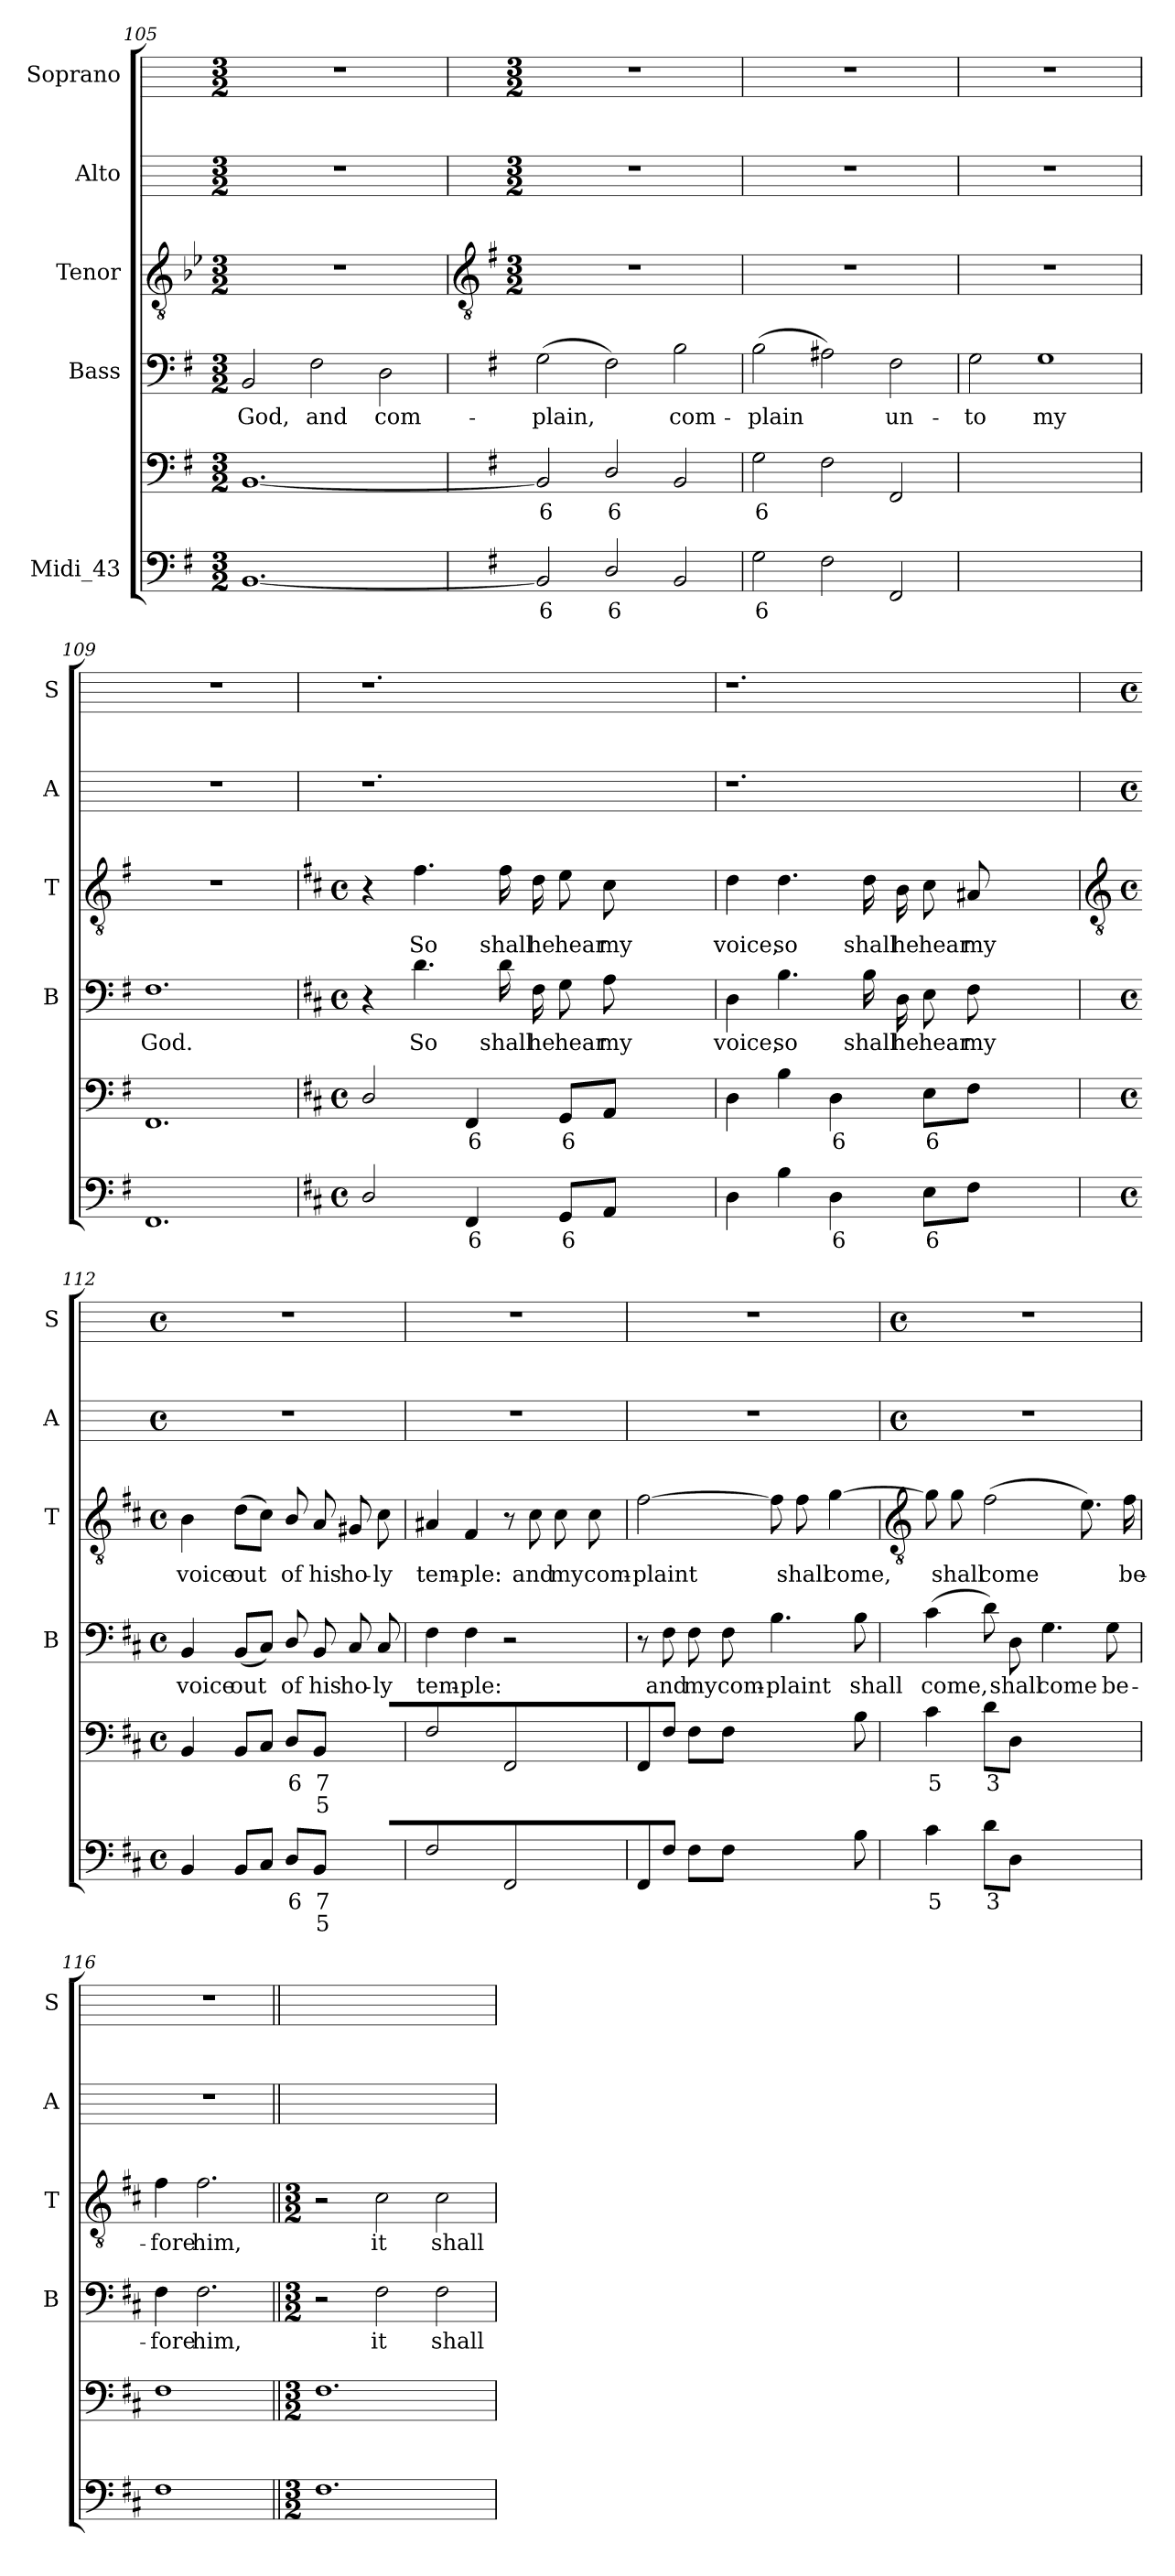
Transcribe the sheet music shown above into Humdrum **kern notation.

**kern	**text	**text	**kern	**text	**text	**kern	**text	**kern	**text	**kern	**kern
*part5	*part5	*part5	*part5	*part5	*part5	*part4	*part4	*part3	*part3	*part2	*part1
*staff6	*staff6	*staff6	*staff5	*staff5	*staff5	*staff4	*staff4	*staff3	*staff3	*staff2	*staff1
*I"Midi_43	*	*	*	*	*	*I"Bass	*	*I"Tenor	*	*I"Alto	*I"Soprano
*	*	*	*	*	*	*I'B	*	*I'T	*	*I'A	*I'S
*clefF4	*	*	*clefF4	*	*	*clefF4	*	*clefGv2	*	*	*
*k[f#]	*	*	*k[f#]	*	*	*k[f#]	*	*k[b-e-]	*	*	*
*G:	*	*	*G:	*	*	*G:	*	*B-:	*	*	*
*M3/2	*	*	*M3/2	*	*	*M3/2	*	*M3/2	*	*M3/2	*M3/2
=105	=105	=105	=105	=105	=105	=105	=105	=105	=105	=105	=105
!	!	!	!	!	!	!	!LO:LY:b	!	!	!	!
[1.BB	.	.	[1.BB	.	.	2BB	God,	1.r	.	1.r	1.r
!	!	!	!	!	!	!	!LO:LY:b	!	!	!	!
.	.	.	.	.	.	2F#	and	.	.	.	.
!	!	!	!	!	!	!	!LO:LY:b	!	!	!	!
.	.	.	.	.	.	2D	com-	.	.	.	.
!!LO:LB:g=z
=106	=106	=106	=106	=106	=106	=106	=106	=106	=106	=106	=106
*	*	*	*	*	*	*	*	*clefGv2	*	*	*
*	*	*	*	*	*	*	*	*k[f#]	*	*	*
*	*	*	*	*	*	*	*	*G:	*	*	*
*	*	*	*	*	*	*	*	*M3/2	*	*M3/2	*M3/2
!	!LO:LY:b	!	!	!LO:LY:b	!	!	!LO:LY:b	!LO:N:vis=1	!	!	!
2BB]	6	.	2BB]	6	.	(>2G	-plain,	1.r	.	1.r	1.r
!	!LO:LY:b	!	!	!LO:LY:b	!	!	!	!	!	!	!
2D/	6	.	2D/	6	.	2F#)	.	.	.	.	.
!	!	!	!	!	!	!	!LO:LY:b	!	!	!	!
2BB	.	.	2BB	.	.	2B	com-	.	.	.	.
=107	=107	=107	=107	=107	=107	=107	=107	=107	=107	=107	=107
!	!LO:LY:b	!	!	!LO:LY:b	!	!	!LO:LY:b	!LO:N:vis=1	!	!	!
2G	6	.	2G	6	.	(>2B	-plain	1.r	.	1.r	1.r
2F#	.	.	2F#	.	.	2A#X)	.	.	.	.	.
!	!	!	!	!	!	!	!LO:LY:b	!	!	!	!
2FF#	.	.	2FF#	.	.	2F#	un-	.	.	.	.
=108	=108	=108	=108	=108	=108	=108	=108	=108	=108	=108	=108
!	!LO:LY:b	!	!	!LO:LY:b	!	!	!LO:LY:b	!LO:N:vis=1	!	!	!
[2GGyy	7	.	[2GGyy	7	.	2G	-to	1.r	.	1.r	1.r
!	!LO:LY:b	!	!	!LO:LY:b	!	!	!LO:LY:b	!	!	!	!
1GGyy]	6	.	1GGyy]	6	.	1G	my	.	.	.	.
=109	=109	=109	=109	=109	=109	=109	=109	=109	=109	=109	=109
!	!	!	!	!	!	!	!LO:LY:b	!LO:N:vis=1	!	!	!
1.FF#	.	.	1.FF#	.	.	1.F#	God.	1.r	.	1.r	1.r
=110	=110	=110	=110	=110	=110	=110	=110	=110	=110	=110	=110
*k[f#c#]	*	*	*k[f#c#]	*	*	*k[f#c#]	*	*k[f#c#]	*	*	*
*D:	*	*	*D:	*	*	*D:	*	*D:	*	*	*
*M4/4	*	*	*M4/4	*	*	*M4/4	*	*M4/4	*	*	*
*met(c)	*	*	*met(c)	*	*	*met(c)	*	*met(c)	*	*	*
2D/	.	.	2D/	.	.	4r	.	4r	.	1.r	1.r
!	!	!	!	!	!	!	!LO:LY:b	!	!LO:LY:b	!	!
.	.	.	.	.	.	4.d	So	4.f#	So	.	.
!	!LO:LY:b	!	!	!LO:LY:b	!	!	!	!	!	!	!
4FF#	6	.	4FF#	6	.	.	.	.	.	.	.
!	!	!	!	!	!	!	!LO:LY:b	!	!LO:LY:b	!	!
.	.	.	.	.	.	16d	shall	16f#	shall	.	.
!	!	!	!	!	!	!	!LO:LY:b	!	!LO:LY:b	!	!
.	.	.	.	.	.	16F#	he	16d	he	.	.
!	!LO:LY:b	!	!	!LO:LY:b	!	!	!LO:LY:b	!	!LO:LY:b	!	!
8GGL	6	.	8GGL	6	.	8G	hear	8e	hear	.	.
!	!	!	!	!	!	!	!LO:LY:b	!	!LO:LY:b	!	!
8AAJ	.	.	8AAJ	.	.	8A	my	8c#	my	.	.
2ryy	.	.	2ryy	.	.	2ryy	.	2ryy	.	.	.
=111	=111	=111	=111	=111	=111	=111	=111	=111	=111	=111	=111
!	!	!	!	!	!	!	!LO:LY:b	!	!LO:LY:b	!	!
4D	.	.	4D	.	.	4D	voice,	4d	voice,	1.r	1.r
!	!	!	!	!	!	!	!LO:LY:b	!	!LO:LY:b	!	!
4B	.	.	4B	.	.	4.B	so	4.d	so	.	.
!	!LO:LY:b	!	!	!LO:LY:b	!	!	!	!	!	!	!
4D	6	.	4D	6	.	.	.	.	.	.	.
!	!	!	!	!	!	!	!LO:LY:b	!	!LO:LY:b	!	!
.	.	.	.	.	.	16B	shall	16d	shall	.	.
!	!	!	!	!	!	!	!LO:LY:b	!	!LO:LY:b	!	!
.	.	.	.	.	.	16D	he	16B	he	.	.
!	!LO:LY:b	!	!	!LO:LY:b	!	!	!LO:LY:b	!	!LO:LY:b	!	!
8EL	6	.	8EL	6	.	8E	hear	8c#	hear	.	.
!	!	!	!	!	!	!	!LO:LY:b	!	!LO:LY:b	!	!
8F#J	.	.	8F#J	.	.	8F#	my	8A#X	my	.	.
2ryy	.	.	2ryy	.	.	2ryy	.	2ryy	.	.	.
!!LO:LB:g=z
=112	=112	=112	=112	=112	=112	=112	=112	=112	=112	=112	=112
*	*	*	*	*	*	*	*	*clefGv2	*	*	*
*M4/4	*	*	*M4/4	*	*	*M4/4	*	*M4/4	*	*M4/4	*M4/4
*met(c)	*	*	*met(c)	*	*	*met(c)	*	*met(c)	*	*met(c)	*met(c)
!	!	!	!	!	!	!	!LO:LY:b	!	!LO:LY:b	!	!
4BB	.	.	4BB	.	.	4BB	voice	4B	voice	1r	1r
!	!	!	!	!	!	!	!LO:LY:b	!	!LO:LY:b	!	!
8BBL	.	.	8BBL	.	.	(<8BBL	out	(>8dL	out	.	.
8C#J	.	.	8C#J	.	.	8C#J)	.	8c#J)	.	.	.
!	!LO:LY:b	!	!	!LO:LY:b	!	!	!LO:LY:b	!	!LO:LY:b	!	!
8DL	6	.	8DL	6	.	8D/	of	8B/	of	.	.
!	!LO:LY:b	!LO:LY:b	!	!LO:LY:b	!LO:LY:b	!	!LO:LY:b	!	!LO:LY:b	!	!
8BBJ	7	5	8BBJ	7	5	8BB	his	8A	his	.	.
!	!LO:LY:b	!LO:LY:b	!	!LO:LY:b	!LO:LY:b	!	!LO:LY:b	!	!LO:LY:b	!	!
[8C#yy	5	4	[8C#yy	5	4	8C#	ho-	8G#X	ho-	.	.
!	!	!LO:LY:b	!	!	!LO:LY:b	!	!LO:LY:b	!	!LO:LY:b	!	!
8C#Lyy]	.	3	8C#Lyy]	.	3	8C#	-ly	8c#	-ly	.	.
=113	=113	=113	=113	=113	=113	=113	=113	=113	=113	=113	=113
!	!	!	!	!	!	!	!LO:LY:b	!	!LO:LY:b	!	!
2F#	.	.	2F#	.	.	4F#	tem-	4A#X	tem-	1r	1r
!	!	!	!	!	!	!	!LO:LY:b	!	!LO:LY:b	!	!
.	.	.	.	.	.	4F#	-ple:	4F#	-ple:	.	.
2FF#	.	.	2FF#	.	.	2r	.	8r	.	.	.
!	!	!	!	!	!	!	!	!	!LO:LY:b	!	!
.	.	.	.	.	.	.	.	8c#	and	.	.
!	!	!	!	!	!	!	!	!	!LO:LY:b	!	!
.	.	.	.	.	.	.	.	8c#	my	.	.
!	!	!	!	!	!	!	!	!	!LO:LY:b	!	!
.	.	.	.	.	.	.	.	8c#	com-	.	.
=114	=114	=114	=114	=114	=114	=114	=114	=114	=114	=114	=114
!	!	!	!	!	!	!	!	!	!LO:LY:b	!	!
8FF#	.	.	8FF#	.	.	8r	.	[2f#	-plaint	1r	1r
!	!	!	!	!	!	!	!LO:LY:b	!	!	!	!
8F#J	.	.	8F#J	.	.	8F#	and	.	.	.	.
!	!	!	!	!	!	!	!LO:LY:b	!	!	!	!
8F#L	.	.	8F#L	.	.	8F#	my	.	.	.	.
!	!	!	!	!	!	!	!LO:LY:b	!	!	!	!
8F#J	.	.	8F#J	.	.	8F#	com-	.	.	.	.
!	!	!	!	!	!	!	!LO:LY:b	!	!	!	!
[4Byy	.	.	[4Byy	.	.	4.B	-plaint	8f#]	.	.	.
!	!	!	!	!	!	!	!	!	!LO:LY:b	!	!
.	.	.	.	.	.	.	.	8f#	shall	.	.
!	!LO:LY:b	!	!	!LO:LY:b	!	!	!	!	!LO:LY:b	!	!
8Byy]	6	.	8Byy]	6	.	.	.	[4g	come,	.	.
!	!	!	!	!	!	!	!LO:LY:b	!	!	!	!
8B	.	.	8B	.	.	8B	shall	.	.	.	.
!!LO:LB:g=z
=115	=115	=115	=115	=115	=115	=115	=115	=115	=115	=115	=115
*	*	*	*	*	*	*	*	*clefGv2	*	*	*
*	*	*	*	*	*	*	*	*	*	*M4/4	*M4/4
*	*	*	*	*	*	*	*	*	*	*met(c)	*met(c)
!	!LO:LY:b	!	!	!LO:LY:b	!	!	!LO:LY:b	!	!	!	!
4c#	5	.	4c#	5	.	(>4c#	come,	8g]	.	1r	1r
!	!	!	!	!	!	!	!	!	!LO:LY:b	!	!
.	.	.	.	.	.	.	.	8g	shall	.	.
!	!LO:LY:b	!	!	!LO:LY:b	!	!	!	!	!LO:LY:b	!	!
8dL	3	.	8dL	3	.	8d)	.	(>2f#	come	.	.
!	!	!	!	!	!	!	!LO:LY:b	!	!	!	!
8DJ	.	.	8DJ	.	.	8D	shall	.	.	.	.
!	!LO:LY:b	!	!	!LO:LY:b	!	!	!LO:LY:b	!	!	!	!
[4Gyy	7	.	[4Gyy	7	.	4.G	come	.	.	.	.
!	!LO:LY:b	!	!	!LO:LY:b	!	!	!	!	!	!	!
4Gyy]	6	.	4Gyy]	6	.	.	.	8.e)	.	.	.
!	!	!	!	!	!	!	!LO:LY:b	!	!	!	!
.	.	.	.	.	.	8G	be-	.	.	.	.
!	!	!	!	!	!	!	!	!	!LO:LY:b	!	!
.	.	.	.	.	.	.	.	16f#	be-	.	.
=116	=116	=116	=116	=116	=116	=116	=116	=116	=116	=116	=116
!	!	!	!	!	!	!	!LO:LY:b	!	!LO:LY:b	!	!
1F#	.	.	1F#	.	.	4F#	-fore	4f#	-fore	1r	1r
!	!	!	!	!	!	!	!LO:LY:b	!	!LO:LY:b	!	!
.	.	.	.	.	.	2.F#	him,	2.f#	him,	.	.
=117||	=117||	=117||	=117||	=117||	=117||	=117||	=117||	=117||	=117||	=117||	=117||
*M3/2	*	*	*M3/2	*	*	*M3/2	*	*M3/2	*	*	*
1.F#	.	.	1.F#	.	.	2r	.	2r	.	1.r	1.r
!	!	!	!	!	!	!	!LO:LY:b	!	!LO:LY:b	!	!
.	.	.	.	.	.	2F#	it	2c#	it	.	.
!	!	!	!	!	!	!	!LO:LY:b	!	!LO:LY:b	!	!
.	.	.	.	.	.	2F#	shall	2c#	shall	.	.
=	=	=	=	=	=	=	=	=	=	=	=
*-	*-	*-	*-	*-	*-	*-	*-	*-	*-	*-	*-
